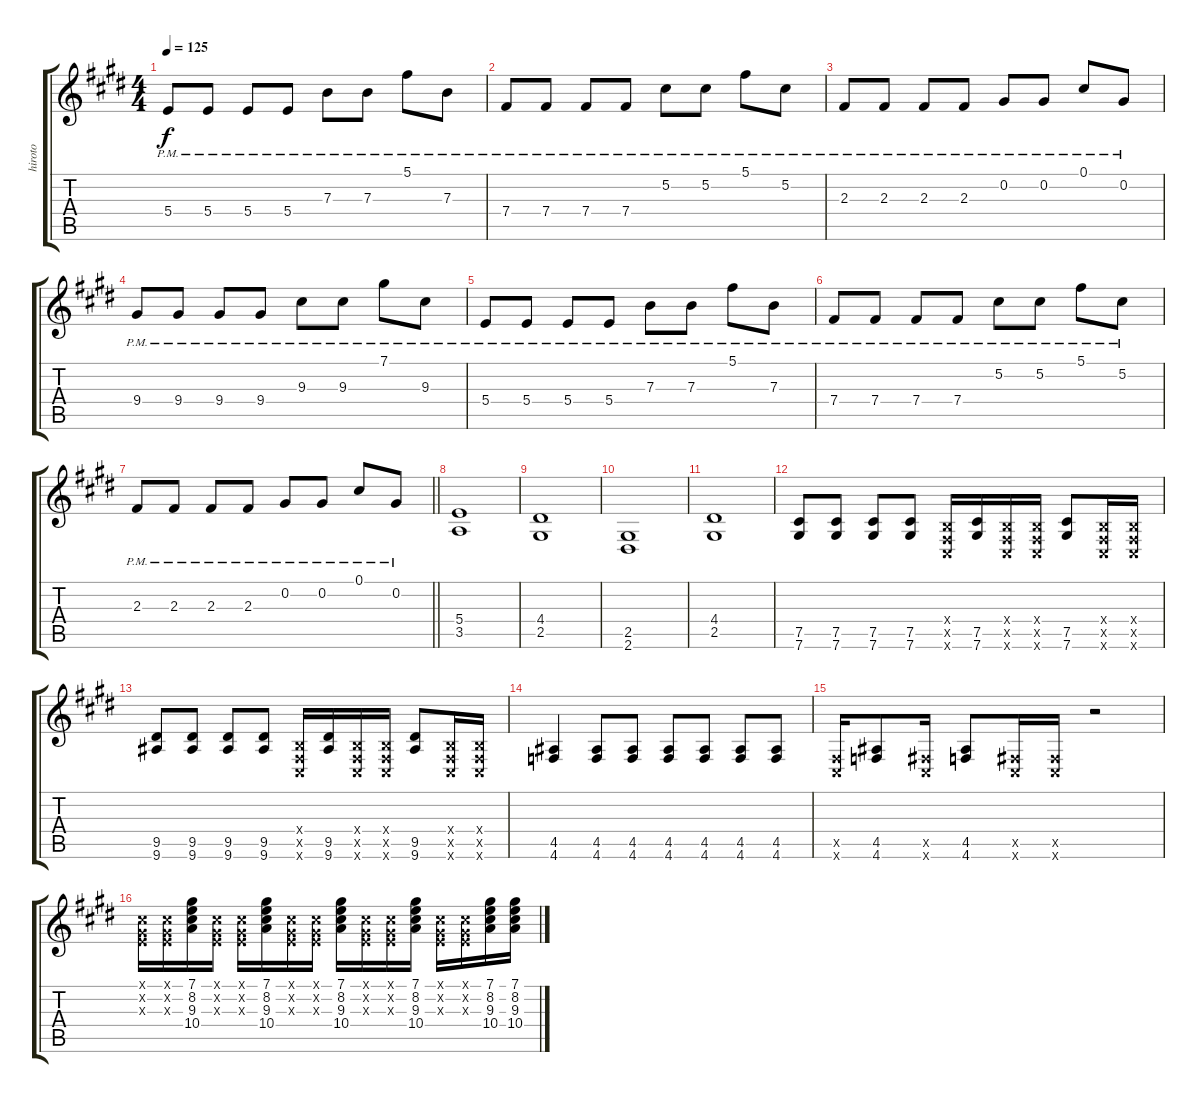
\track ("hiroto" "hiroto") {instrument distortionguitar}
\staff {score tabs}
\tuning (Db4 Ab3 E3 B2 Gb2 Db2) {hide}
\ts (4 4)
\tempo 125
\clef g2
\ks e
5.4{pm}.8{dy f} 5.4{pm}.8 5.4{pm}.8 5.4{pm}.8 7.3{pm}.8 7.3{pm}.8 5.1{pm}.8 7.3{pm}.8 |
7.4{pm}.8 7.4{pm}.8 7.4{pm}.8 7.4{pm}.8 5.2{pm}.8 5.2{pm}.8 5.1{pm}.8 5.2{pm}.8 |
2.3{pm}.8 2.3{pm}.8 2.3{pm}.8 2.3{pm}.8 0.2{pm}.8 0.2{pm}.8 0.1{pm}.8 0.2{pm}.8 |
9.4{pm}.8 9.4{pm}.8 9.4{pm}.8 9.4{pm}.8 9.3{pm}.8 9.3{pm}.8 7.1{pm}.8 9.3{pm}.8 |
5.4{pm}.8 5.4{pm}.8 5.4{pm}.8 5.4{pm}.8 7.3{pm}.8 7.3{pm}.8 5.1{pm}.8 7.3{pm}.8 |
7.4{pm}.8 7.4{pm}.8 7.4{pm}.8 7.4{pm}.8 5.2{pm}.8 5.2{pm}.8 5.1{pm}.8 5.2{pm}.8 |
\barLineRight lightlight
2.3{pm}.8 2.3{pm}.8 2.3{pm}.8 2.3{pm}.8 0.2{pm}.8 0.2{pm}.8 0.1{pm}.8 0.2{pm}.8 |
(5.4 3.5).1{instrument distortionguitar} |
(4.4 2.5).1 |
(2.5 2.6).1 |
(4.4 2.5).1 |
(7.5 7.6).8 (7.5 7.6).8 (7.5 7.6).8 (7.5 7.6).8 (0.4{x} 0.5{x} 0.6{x}).16 (7.5 7.6).16 (0.4{x} 0.5{x} 0.6{x}).16 (0.4{x} 0.5{x} 0.6{x}).16 (7.5 7.6).8 (0.4{x} 0.5{x} 0.6{x}).16 (0.4{x} 0.5{x} 0.6{x}).16 |
(9.5 9.6).8 (9.5 9.6).8 (9.5 9.6).8 (9.5 9.6).8 (0.4{x} 0.5{x} 0.6{x}).16 (9.5 9.6).16 (0.4{x} 0.5{x} 0.6{x}).16 (0.4{x} 0.5{x} 0.6{x}).16 (9.5 9.6).8 (0.4{x} 0.5{x} 0.6{x}).16 (0.4{x} 0.5{x} 0.6{x}).16 |
(4.5 4.6).4 (4.5 4.6).8 (4.5 4.6).8 (4.5 4.6).8 (4.5 4.6).8 (4.5 4.6).8 (4.5 4.6).8 |
(0.5{x} 0.6{x}).16 (4.5 4.6).8 (0.5{x} 0.6{x}).16 (4.5 4.6).8 (0.5{x} 0.6{x}).16 (0.5{x} 0.6{x}).16 r.2 |
(0.1{x} 0.2{x} 0.3{x}).16 (0.1{x} 0.2{x} 0.3{x}).16 (7.1 8.2 9.3 10.4).16 (0.1{x} 0.2{x} 0.3{x}).16 (0.1{x} 0.2{x} 0.3{x}).16 (7.1 8.2 9.3 10.4).16 (0.1{x} 0.2{x} 0.3{x}).16 (0.1{x} 0.2{x} 0.3{x}).16 (7.1 8.2 9.3 10.4).16 (0.1{x} 0.2{x} 0.3{x}).16 (0.1{x} 0.2{x} 0.3{x}).16 (7.1 8.2 9.3 10.4).16 (0.1{x} 0.2{x} 0.3{x}).16 (0.1{x} 0.2{x} 0.3{x}).16 (7.1 8.2 9.3 10.4).16 (7.1 8.2 9.3 10.4).16
